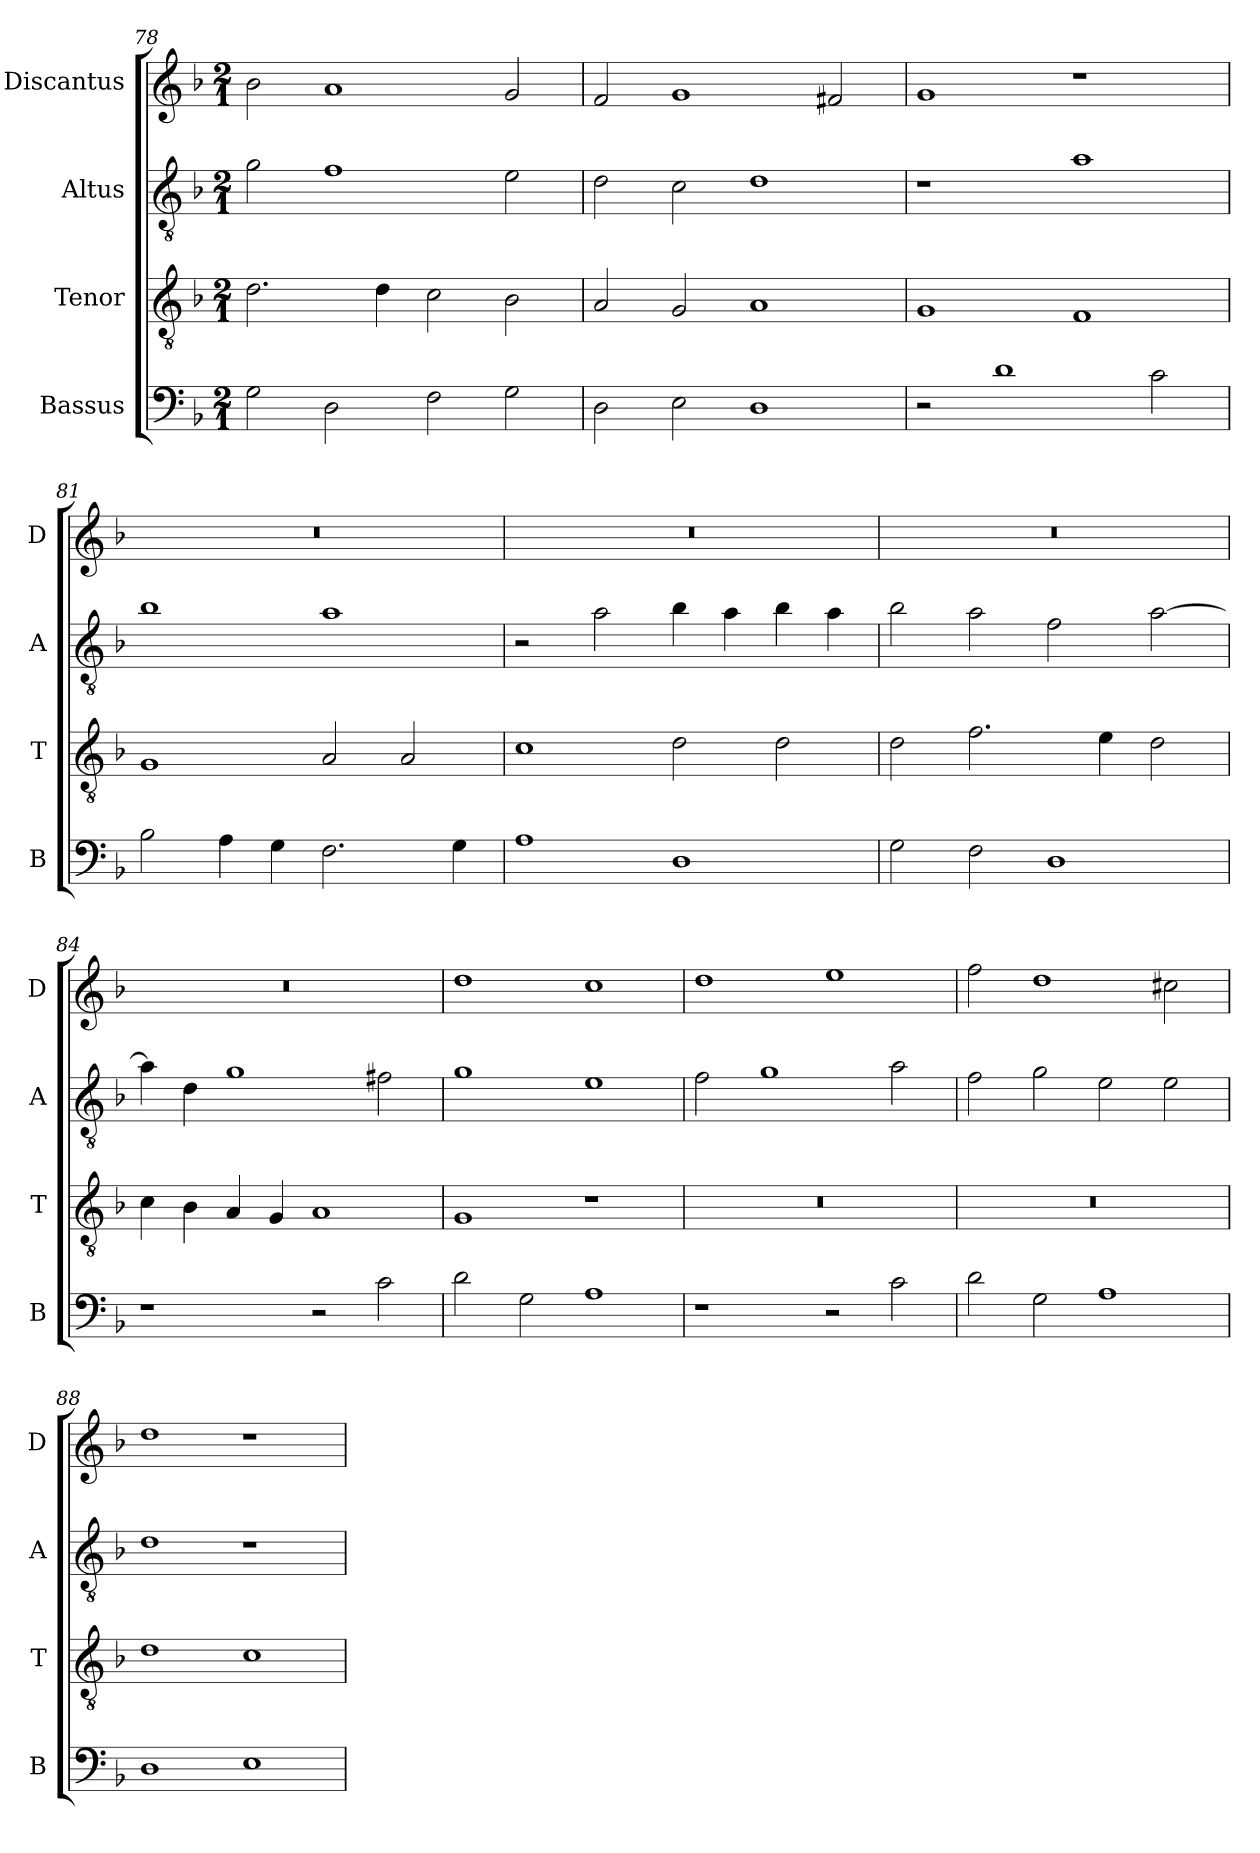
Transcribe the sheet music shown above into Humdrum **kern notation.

**kern	**kern	**kern	**kern
*part4	*part3	*part2	*part1
*staff4	*staff3	*staff2	*staff1
*I"Bassus	*I"Tenor	*I"Altus	*I"Discantus
*I'B	*I'T	*I'A	*I'D
*clefF4	*clefGv2	*clefGv2	*clefG2
*k[b-]	*k[b-]	*k[b-]	*k[b-]
*M2/1	*M2/1	*M2/1	*M2/1
=78	=78	=78	=78
2G\	2.d\	2g\	2b-\
2D\	.	1f	1a
.	4d\	.	.
2F\	2c\	.	.
2G\	2B-\	2e\	2g/
=79	=79	=79	=79
2D\	2A/	2d\	2f/
2E\	2G/	2c\	1g
1D	1A	1d	.
.	.	.	2f#X/
=80	=80	=80	=80
2r	1G	1r	1g
1d	.	.	.
.	1F	1a	1r
2c\	.	.	.
=81	=81	=81	=81
2B-\	1G	1b-	0r
4A\	.	.	.
4G\	.	.	.
2.F\	2A/	1a	.
.	2A/	.	.
4G\	.	.	.
=82	=82	=82	=82
1A	1c	2r	0r
.	.	2a\	.
1D	2d\	4b-\	.
.	.	4a\	.
.	2d\	4b-\	.
.	.	4a\	.
=83	=83	=83	=83
2G\	2d\	2b-\	0r
2F\	2.f\	2a\	.
1D	.	2f\	.
.	4e\	.	.
.	2d\	[2a\	.
=84	=84	=84	=84
1r	4c\	4a\]	0r
.	4B-\	4d\	.
.	4A/	1g	.
.	4G/	.	.
2r	1A	.	.
2c\	.	2f#X\	.
=85	=85	=85	=85
2d\	1G	1g	1dd
2G\	.	.	.
1A	1r	1e	1cc
=86	=86	=86	=86
1r	0r	2f\	1dd
.	.	1g	.
2r	.	.	1ee
2c\	.	2a\	.
=87	=87	=87	=87
2d\	0r	2f\	2ff\
2G\	.	2g\	1dd
1A	.	2e\	.
.	.	2e\	2cc#X\
=88	=88	=88	=88
1D	1d	1d	1dd
1E	1c	1r	1r
=	=	=	=
*-	*-	*-	*-
